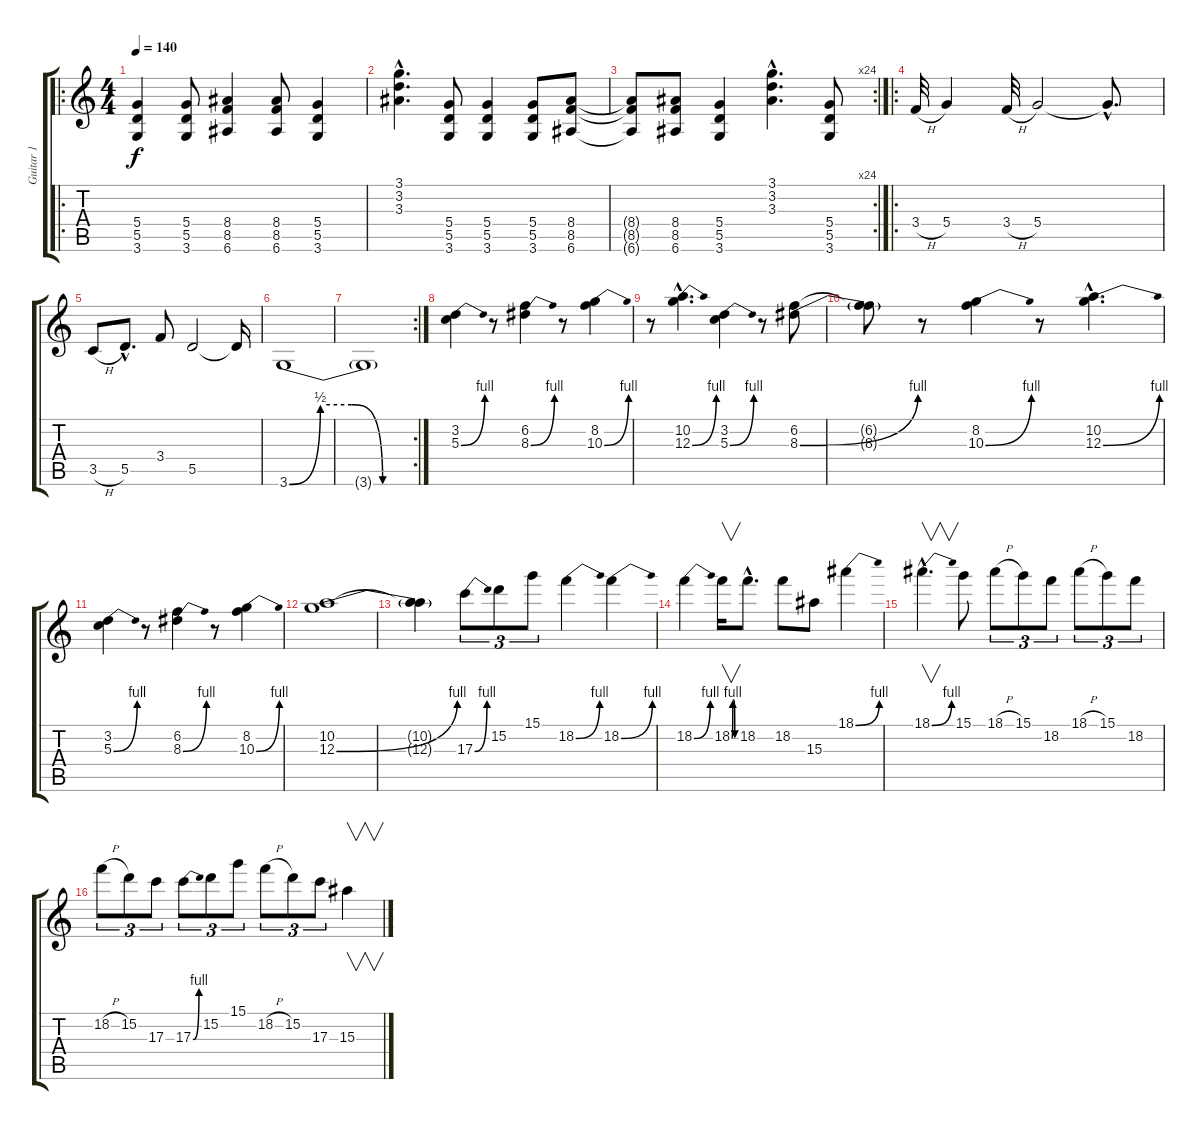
\track ("Guitar 1" "Guitar 1") {instrument overdrivenguitar}
\staff {score tabs}
\tuning (E4 B3 G3 D3 A2 E2) {hide}
\ro
\ts (4 4)
\tempo 140
\clef g2
\ks c
(5.4 5.5 3.6).4{dy f} (5.4 5.5 3.6).8 (8.4 8.5 6.6).4 (8.4 8.5 6.6).8 (5.4 5.5 3.6).4 |
(3.1{hac} 3.2{hac} 3.3{hac}).4{d} (5.4 5.5 3.6).8 (5.4 5.5 3.6).4 (5.4 5.5 3.6).8 (8.4 8.5 6.6).8 |
\rc 24
(8.4{t} 8.5{t} 6.6{t}).8 (8.4 8.5 6.6).8 (5.4 5.5 3.6).4 (3.1{hac} 3.2{hac} 3.3{hac}).4{d} (5.4 5.5 3.6).8 |
\ro
3.4{h}.32 5.4.4 3.4{h}.32 5.4.2 5.4{hac t}.8{d} |
3.5{h}.8 5.5{hac}.8{d} 3.4.8 5.5.2 5.5{t}.16 |
3.6{be (custom 0 0 15 2 30 2 45 0 60 0)}.1 |
\rc 2
3.6{t}.1 |
(3.2 5.3{be (bend 0 0 60 4)}).4 r.8 (6.2 8.3{be (bend 0 0 60 4)}).4 r.8 (8.2 10.3{be (bend 0 0 60 4)}).4 |
r.8 (10.2{hac} 12.3{be (bend 0 0 60 4) hac}).4{d} (3.2 5.3{be (bend 0 0 60 4)}).4 r.8 (6.2 8.3{be (bend 0 0 60 4)}).8 |
(6.2{t} 8.3{t}).8 r.8 (8.2 10.3{be (bend 0 0 60 4)}).4 r.8 (10.2{hac} 12.3{be (bend 0 0 60 4) hac}).4{d} |
(3.2 5.3{be (bend 0 0 60 4)}).4 r.8 (6.2 8.3{be (bend 0 0 60 4)}).4 r.8 (8.2 10.3{be (bend 0 0 60 4)}).4 |
(10.2 12.3{be (bend 0 0 60 4)}).1 |
(10.2{t} 12.3{t}).4 17.3{be (bend 0 0 60 4)}.8{tu (3 2)} 15.2.8{tu (3 2)} 15.1.8{tu (3 2)} 18.2{be (bend 0 0 60 4)}.4 18.2{be (bend 0 0 60 4)}.4 |
18.2{be (bend 0 0 60 4)}.4 18.2{be (custom 0 0 15 4 30 4 45 0 60 0)}.16{v} 18.2{hac}.8{d} 18.2.8 15.3.8 18.1{be (bend 0 0 60 4)}.4 |
18.1{be (bend 0 0 60 4) hac}.4{v d} 15.1.8 18.1{h}.8{tu (3 2)} 15.1.8{tu (3 2)} 18.2.8{tu (3 2)} 18.1{h}.8{tu (3 2)} 15.1.8{tu (3 2)} 18.2.8{tu (3 2)} |
18.2{h}.8{tu (3 2)} 15.2.8{tu (3 2)} 17.3.8{tu (3 2)} 17.3{be (bend 0 0 60 4)}.8{tu (3 2)} 15.2.8{tu (3 2)} 15.1.8{tu (3 2)} 18.2{h}.8{tu (3 2)} 15.2.8{tu (3 2)} 17.3.8{tu (3 2)} 15.3.4{v}
